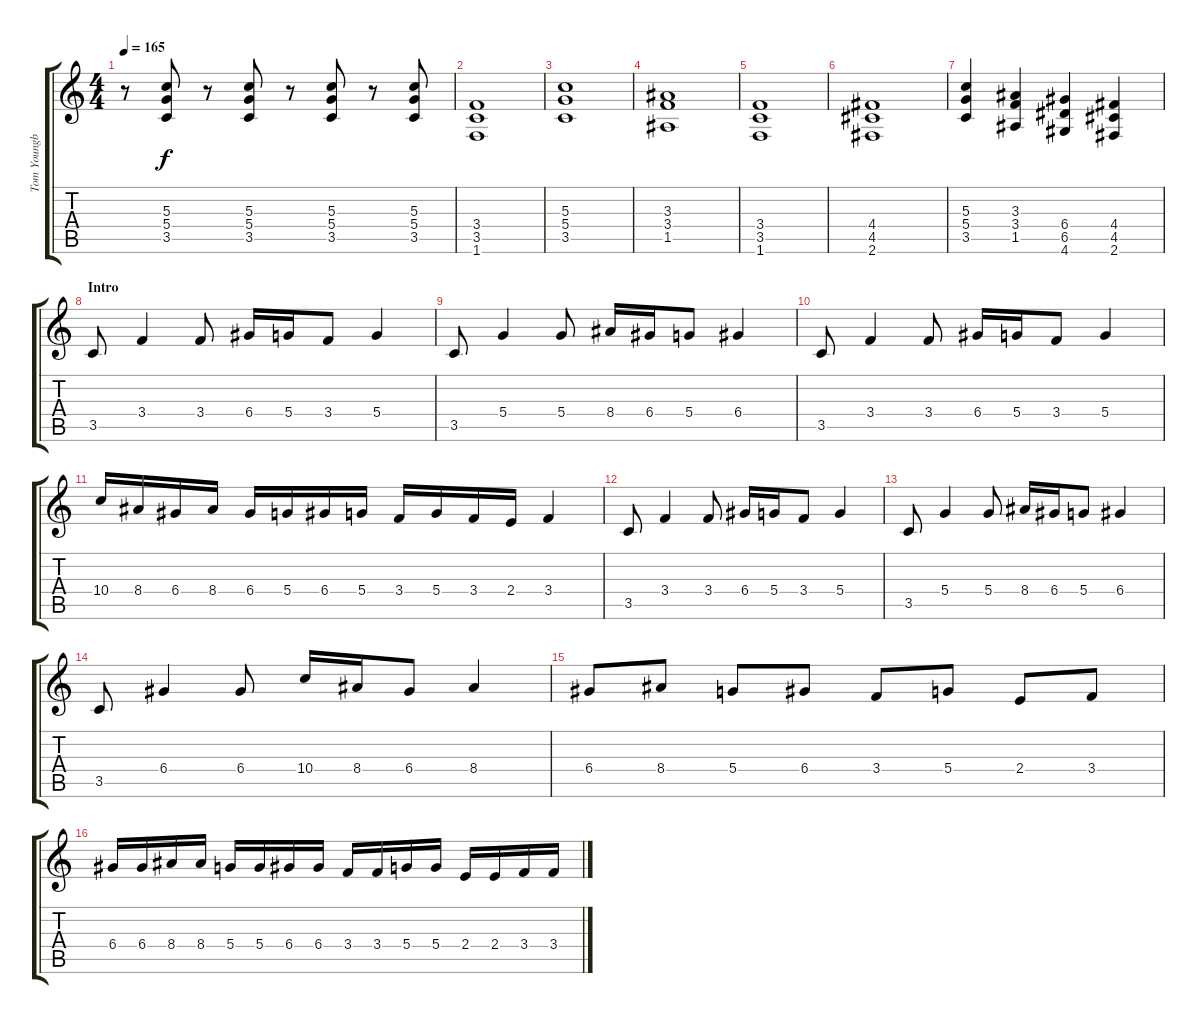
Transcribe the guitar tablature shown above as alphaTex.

\track ("Tom Youngblood" "Tom Youngb") {instrument distortionguitar}
\staff {score tabs}
\tuning (E4 B3 G3 D3 A2 E2) {hide}
\ts (4 4)
\tempo 165
\clef g2
\ks c
r.8{dy f} (5.3 5.4 3.5).8 r.8 (5.3 5.4 3.5).8 r.8 (5.3 5.4 3.5).8 r.8 (5.3 5.4 3.5).8 |
(3.4 3.5 1.6).1 |
(5.3 5.4 3.5).1 |
(3.3 3.4 1.5).1 |
(3.4 3.5 1.6).1 |
(4.4 4.5 2.6).1 |
(5.3 5.4 3.5).4 (3.3 3.4 1.5).4 (6.4 6.5 4.6).4 (4.4 4.5 2.6).4 |
\section ("" "Intro")
3.5.8 3.4.4 3.4.8 6.4.16 5.4.16 3.4.8 5.4.4 |
3.5.8 5.4.4 5.4.8 8.4.16 6.4.16 5.4.8 6.4.4 |
3.5.8 3.4.4 3.4.8 6.4.16 5.4.16 3.4.8 5.4.4 |
10.4.16 8.4.16 6.4.16 8.4.16 6.4.16 5.4.16 6.4.16 5.4.16 3.4.16 5.4.16 3.4.16 2.4.16 3.4.4 |
3.5.8 3.4.4 3.4.8 6.4.16 5.4.16 3.4.8 5.4.4 |
3.5.8 5.4.4 5.4.8 8.4.16 6.4.16 5.4.8 6.4.4 |
3.5.8 6.4.4 6.4.8 10.4.16 8.4.16 6.4.8 8.4.4 |
6.4.8 8.4.8 5.4.8 6.4.8 3.4.8 5.4.8 2.4.8 3.4.8 |
6.4.16 6.4.16 8.4.16 8.4.16 5.4.16 5.4.16 6.4.16 6.4.16 3.4.16 3.4.16 5.4.16 5.4.16 2.4.16 2.4.16 3.4.16 3.4.16
